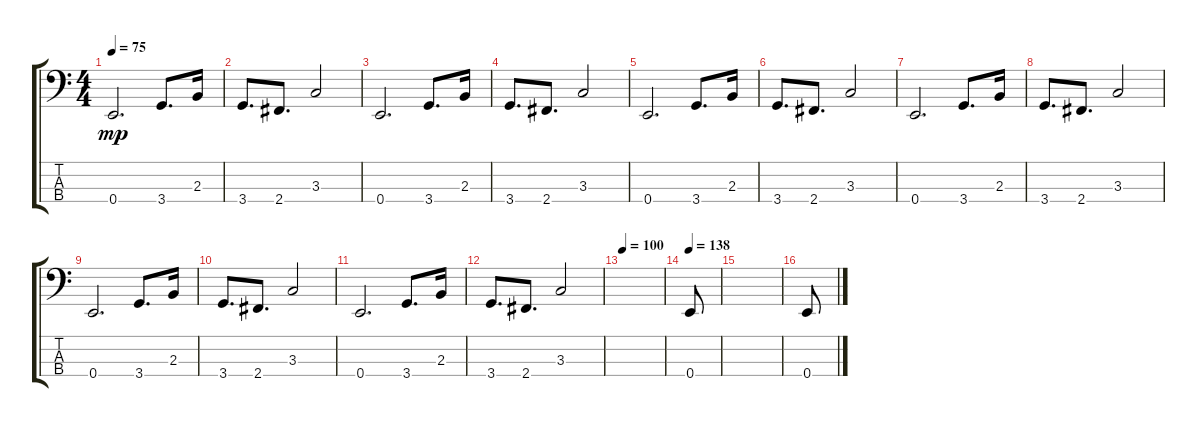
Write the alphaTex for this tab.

\track "" {instrument electricbasspick}
\staff {score tabs}
\tuning (G2 D2 A1 E1) {hide}
\ts (4 4)
\tempo 75
\clef f4
\ks c
0.4.2{d dy mp} 3.4.8{d} 2.3.16 |
3.4.8{d} 2.4.8{d} 3.3.2 |
0.4.2{d} 3.4.8{d} 2.3.16 |
3.4.8{d} 2.4.8{d} 3.3.2 |
0.4.2{d} 3.4.8{d} 2.3.16 |
3.4.8{d} 2.4.8{d} 3.3.2 |
0.4.2{d} 3.4.8{d} 2.3.16 |
3.4.8{d} 2.4.8{d} 3.3.2 |
0.4.2{d} 3.4.8{d} 2.3.16 |
3.4.8{d} 2.4.8{d} 3.3.2 |
0.4.2{d} 3.4.8{d} 2.3.16 |
3.4.8{d} 2.4.8{d} 3.3.2 |
\tempo 100
|
\tempo 138
0.4.8 |
|
0.4.8
